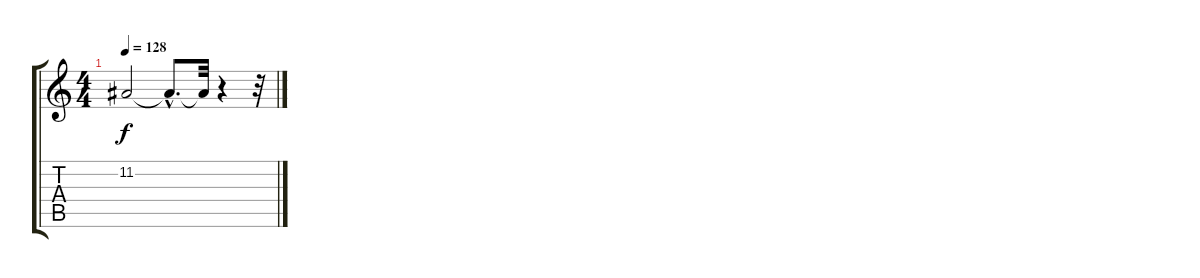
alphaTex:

\track "" {instrument lead1square}
\staff {score tabs}
\tuning (E4 B3 G3 D3 A2 E2) {hide}
\ts (4 4)
\tempo 128
\clef g2
\ks c
11.2{t}.2{dy f} 11.2{hac t}.8{d} 11.2{t}.32 r.4 r.32
